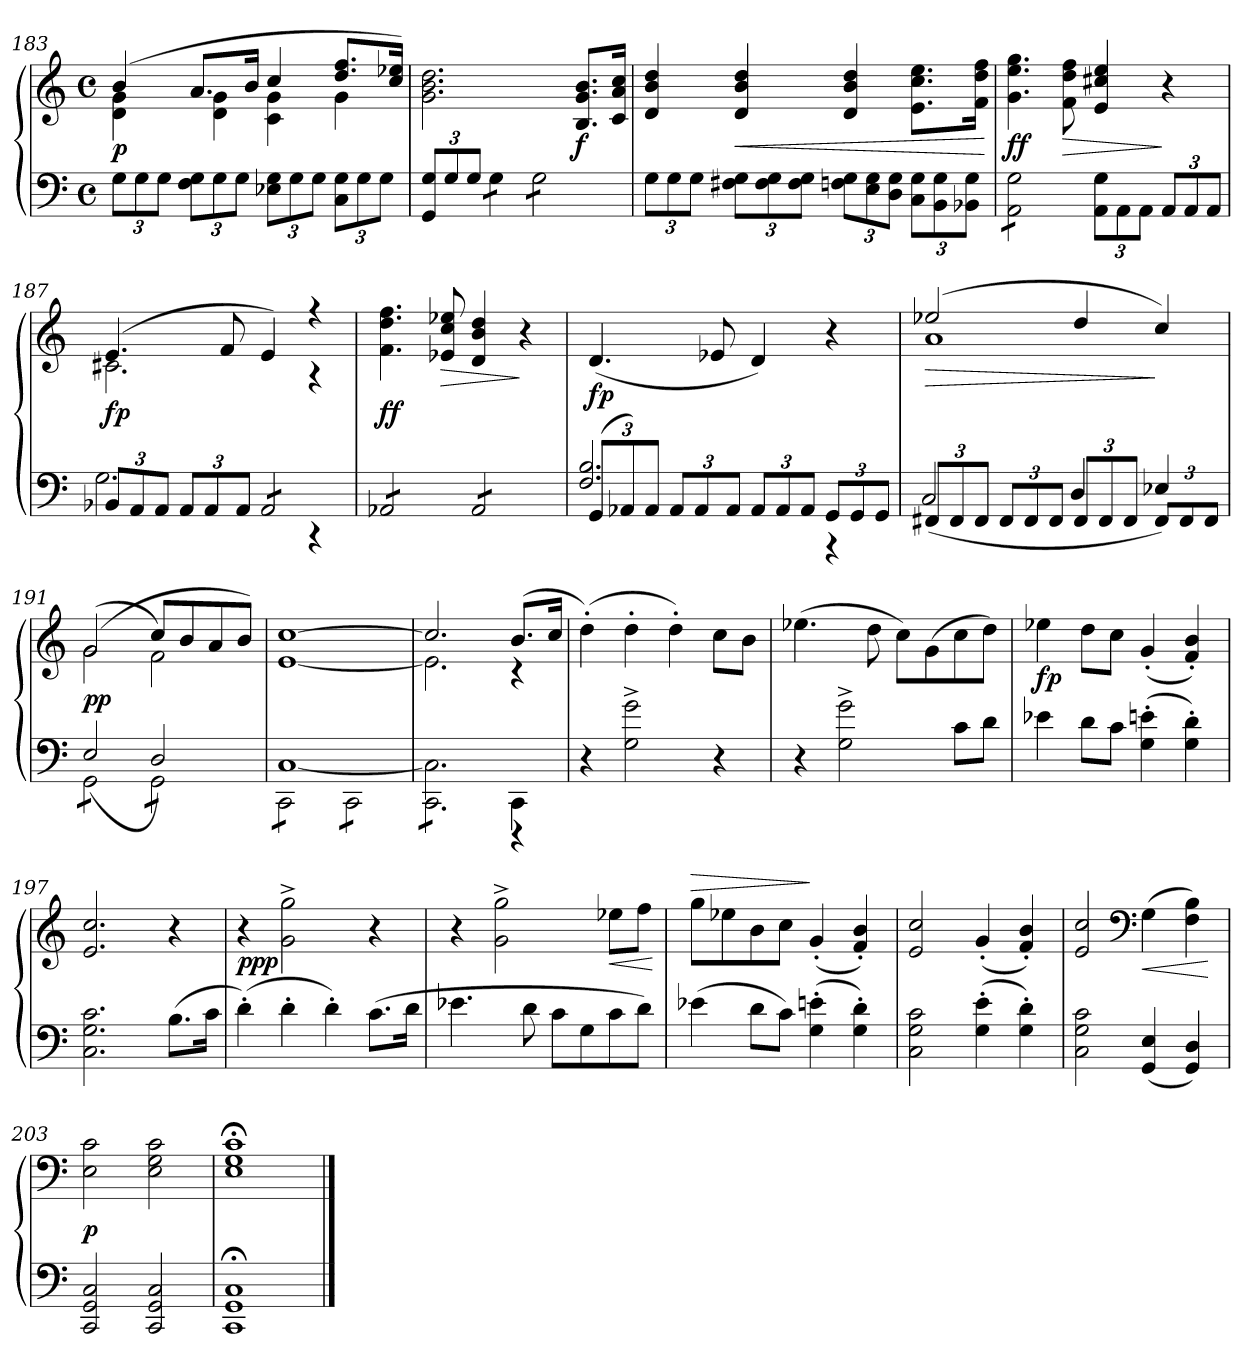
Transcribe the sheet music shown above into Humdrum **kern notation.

**kern	**kern	**dynam
*part1	*part1	*part1
*staff2	*staff1	*staff1/2
*clefF4	*clefG2	*
*k[]	*k[]	*
*M4/4	*M4/4	*
*met(c)	*met(c)	*
=183	=183	=183
*	*^	*
12GL	(4b/	4d\ 4g\	p
12G	.	.	.
12GJ	.	.	.
12F 12GL	8.aL	4d\ 4g\	.
12G	.	.	.
12GJ	.	.	.
.	16bJk	.	.
12E-X 12GL	4cc/	4c\ 4g\	.
12G	.	.	.
12GJ	.	.	.
12C 12GL	8.dd 8.ffL	4g\	.
12G	.	.	.
12GJ	.	.	.
.	16cc 16ee-XJk)	.	.
*	*v	*v	*
=184	=184	=184
12GG 12GL	2.g\ 2.b\ 2.dd\	.
12G	.	.
12GJ	.	.
*tremolo	*	*
12G\L	.	.
12G\	.	.
12G\J	.	.
12G\L	.	.
12G\	.	.
12G\	.	.
12G\	8.B 8.g 8.bL	f
12G\	.	.
12G\J	.	.
*Xtremolo	*	*
.	16c 16a 16ccJk	.
!!LO:PB:g=z
=185	=185	=185
12GL	4d/ 4b/ 4dd/	.
12G	.	.
12GJ	.	.
!	!	!LO:HP:b
12F#X 12GL	4d/ 4b/ 4dd/	<
12F# 12G	.	.
12F# 12GJ	.	.
12Fn 12GL	4d/ 4b/ 4dd/	.
12E 12G	.	.
12D 12GJ	.	.
12C 12GL	8.e 8.cc 8.eeL	.
12BB 12G	.	.
12BB-X 12GJ	.	.
.	16f 16dd 16ffJk	.
.	.	[
=186	=186	=186
*tremolo	*	*
12AA\ 12G\L	4.g\ 4.ee\ 4.gg\	ff
12AA\ 12G\	.	.
12AA\ 12G\	.	.
12AA\ 12G\	.	.
12AA\ 12G\	.	.
!	!	!LO:HP:b
.	8f\ 8dd\ 8ff\	>
12AA\ 12G\J	.	.
*Xtremolo	*	*
12AA 12GL	4e/ 4cc#X/ 4ee/	.
12AA	.	.
12AAJ	.	.
12AAL	4r	]
12AA	.	.
12AAJ	.	.
=187	=187	=187
*^	*^	*
12BB-XL	2.G\	(>4.e/	2.c#X\	fp
12AA	.	.	.	.
12AAJ	.	.	.	.
12AAL	.	.	.	.
12AA	.	.	.	.
.	.	8f/	.	.
12AAJ	.	.	.	.
*tremolo	*	*	*	*
12AA/L	.	4e/)	.	.
12AA/	.	.	.	.
12AA/	.	.	.	.
12AA/	4r	4r	4r	.
12AA/	.	.	.	.
12AA/J	.	.	.	.
*v	*v	*	*	*
*	*v	*v	*
=188	=188	=188
12AA-X/L	4.f\ 4.dd\ 4.ff\	ff
12AA-X/	.	.
12AA-X/	.	.
12AA-X/	.	.
12AA-X/	.	.
!	!	!LO:HP:b
.	8e-X/ 8cc/ 8ee-X/	>
12AA-X/J	.	.
12AA-/L	4d/ 4b/ 4dd/	.
12AA-/	.	.
12AA-/	.	.
12AA-/	4r	]
12AA-/	.	.
12AA-/J	.	.
*Xtremolo	*	*
!!LO:LB:g=z
=189	=189	=189
*^	*	*
(12GGL	2.F/ 2.B/	(4.d/	fp
12AA-X)	.	.	.
12AA-J	.	.	.
12AA-L	.	.	.
12AA-	.	.	.
.	.	8e-X/	.
12AA-J	.	.	.
12AA-L	.	4d/)	.
12AA-	.	.	.
12AA-J	.	.	.
12GGL	4r	4r	.
12GG	.	.	.
12GGJ	.	.	.
=190	=190	=190	=190
!	!	!	!LO:HP:b
*	*	*^	*
12FF#XL	(>2C/	(2ee-X/	1a	>
12FF#	.	.	.	.
12FF#J	.	.	.	.
12FF#L	.	.	.	.
12FF#	.	.	.	.
12FF#J	.	.	.	.
12FF#L	4D/	4dd/	.	.
12FF#	.	.	.	.
12FF#J	.	.	.	.
12FF#L	4E-X/)	4cc/)	.	]
12FF#	.	.	.	.
12FF#J	.	.	.	.
=191	=191	=191	=191	=191
*tremolo	*	*	*	*
12GG\L	(2E/	((2g/	2g\	pp
12GG\	.	.	.	.
12GG\	.	.	.	.
12GG\	.	.	.	.
12GG\	.	.	.	.
12GG\J	.	.	.	.
12GG\L	2D/)	8ccL	2f\)	.
12GG\	.	.	.	.
.	.	8b	.	.
12GG\	.	.	.	.
12GG\	.	8a	.	.
12GG\	.	.	.	.
.	.	8bJ)	.	.
12GG\J	.	.	.	.
=192	=192	=192	=192	=192
12CC\L	[1C	[1cc	[1e	.
12CC\	.	.	.	.
12CC\	.	.	.	.
12CC\	.	.	.	.
12CC\	.	.	.	.
12CC\J	.	.	.	.
12CC\L	.	.	.	.
12CC\	.	.	.	.
12CC\	.	.	.	.
12CC\	.	.	.	.
12CC\	.	.	.	.
12CC\J	.	.	.	.
=193	=193	=193	=193	=193
8CC\L	2.C\]	2.cc/]	2.e\]	.
8CC\	.	.	.	.
8CC\	.	.	.	.
8CC\	.	.	.	.
8CC\	.	.	.	.
8CC\J	.	.	.	.
*Xtremolo	*	*	*	*
4CC\	4r	(8.bL	4r	.
.	.	16ccJk	.	.
*v	*v	*	*	*
*	*v	*v	*
!!LO:LB:g=z
=194	=194	=194
4r	(4dd'\)	.
2G^\ 2g^\	4dd'\	.
.	4dd'\)	.
4r	8ccL	.
.	8bJ	.
=195	=195	=195
4r	(4.ee-X\	.
2G^\ 2g^\	.	.
.	8dd\	.
.	8ccL)	.
.	(8g	.
8cL	8cc	.
8dJ	8ddJ)	.
=196	=196	=196
4e-X\	4ee-X\	fp
8dL	8ddL	.
8cJ	8ccJ	.
(4G'\ 4en'\	(4g'/	.
4G'\ 4d'\)	4f'/ 4b'/)	.
=197	=197	=197
2.C\ 2.G\ 2.c\	2.e/ 2.cc/	.
(8.BL	4r	.
16cJk	.	.
=198	=198	=198
!	!	!LO:DY:a=2
(4d'\)	4r	ppp
4d'\	2g^\ 2gg^\	.
4d'\)	.	.
(8.cL	4r	.
16dJk	.	.
=199	=199	=199
4.e-X\	4r	.
.	2g^\ 2gg^\	.
8d\	.	.
8cL	.	.
8G	.	.
!	!	!LO:HP:b
8c	8ee-XL	<
8dJ)	8ffJ	.
.	.	[
!!LO:LB:g=z
=200	=200	=200
!	!	!LO:HP:a
(4e-X\	8ggL	>
.	8ee-X	.
8dL	8b	.
8cJ)	8ccJ	.
(4G'\ 4en'\	(4g'/	]
4G'\ 4d'\)	4f'/ 4b'/)	.
=201	=201	=201
2C\ 2G\ 2c\	2e/ 2cc/	.
(4G'\ 4e'\	(4g'/	.
4G'\ 4d'\)	4f'/ 4b'/)	.
=202	=202	=202
2C\ 2G\ 2c\	2e/ 2cc/	.
*	*clefF4	*
!	!	!LO:HP:b
(>4GG/ 4E/	(4G\	<
4GG/ 4D/)	4F\ 4B\)	.
.	.	[
=203	=203	=203
2CC/ 2GG/ 2C/	2E\ 2c\	p
2CC/ 2GG/ 2C/	2E\ 2G\ 2c\	.
=204	=204	=204
1CC; 1GG; 1C;	1E;< 1G;< 1c;<	.
==	==	==
*-	*-	*-
